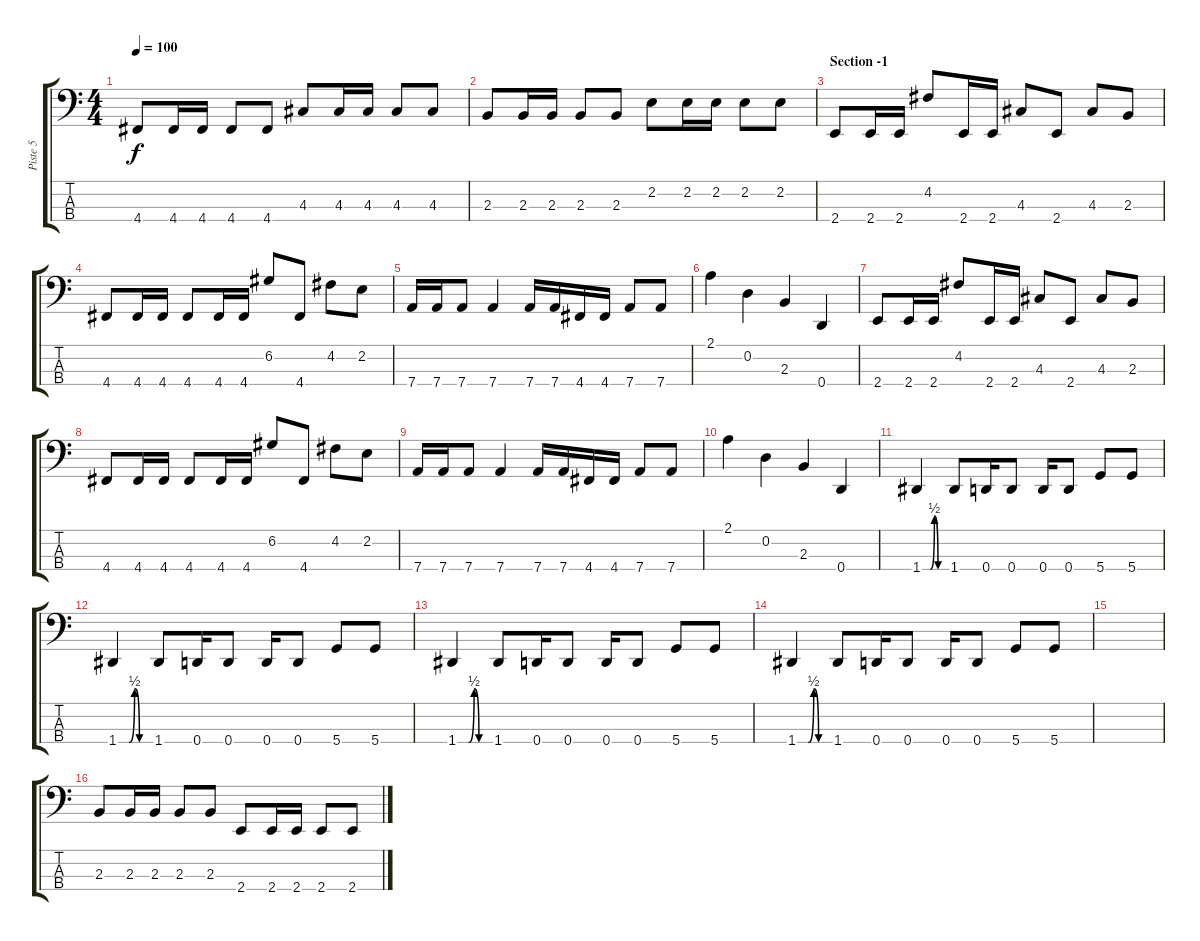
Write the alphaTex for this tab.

\track ("Piste 5" "Piste 5") {instrument electricbassfinger}
\staff {score tabs}
\tuning (G2 D2 A1 D1) {hide}
\ts (4 4)
\tempo 100
\clef f4
\ks c
4.4.8{dy f} 4.4.16 4.4.16 4.4.8 4.4.8 4.3.8 4.3.16 4.3.16 4.3.8 4.3.8 |
2.3.8 2.3.16 2.3.16 2.3.8 2.3.8 2.2.8 2.2.16 2.2.16 2.2.8 2.2.8 |
\section ("" "Section -1")
2.4.8 2.4.16 2.4.16 4.2.8 2.4.16 2.4.16 4.3.8 2.4.8 4.3.8 2.3.8 |
4.4.8 4.4.16 4.4.16 4.4.8 4.4.16 4.4.16 6.2.8 4.4.8 4.2.8 2.2.8 |
7.4.16 7.4.16 7.4.8 7.4.4 7.4.16 7.4.16 4.4.16 4.4.16 7.4.8 7.4.8 |
2.1.4 0.2.4 2.3.4 0.4.4 |
2.4.8 2.4.16 2.4.16 4.2.8 2.4.16 2.4.16 4.3.8 2.4.8 4.3.8 2.3.8 |
4.4.8 4.4.16 4.4.16 4.4.8 4.4.16 4.4.16 6.2.8 4.4.8 4.2.8 2.2.8 |
7.4.16 7.4.16 7.4.8 7.4.4 7.4.16 7.4.16 4.4.16 4.4.16 7.4.8 7.4.8 |
2.1.4 0.2.4 2.3.4 0.4.4 |
1.4{be (custom 0 0 20 0 30 2 39 0 60 0)}.4 1.4.8 0.4.16 0.4.8 0.4.16 0.4.8 5.4.8 5.4.8 |
1.4{be (custom 0 0 20 0 30 2 39 0 60 0)}.4 1.4.8 0.4.16 0.4.8 0.4.16 0.4.8 5.4.8 5.4.8 |
1.4{be (custom 0 0 20 0 30 2 39 0 60 0)}.4 1.4.8 0.4.16 0.4.8 0.4.16 0.4.8 5.4.8 5.4.8 |
1.4{be (custom 0 0 20 0 30 2 39 0 60 0)}.4 1.4.8 0.4.16 0.4.8 0.4.16 0.4.8 5.4.8 5.4.8 |
|
2.3.8 2.3.16 2.3.16 2.3.8 2.3.8 2.4.8 2.4.16 2.4.16 2.4.8 2.4.8
